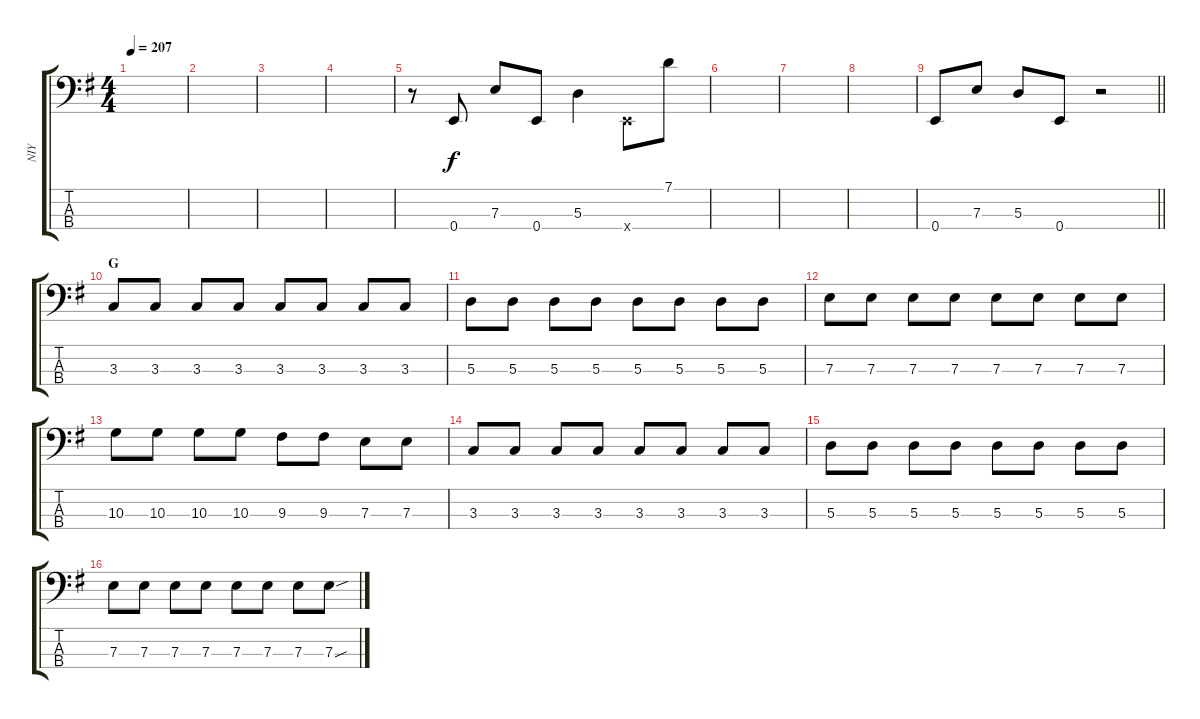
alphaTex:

\track ("NIY" "NIY") {instrument electricbasspick}
\staff {score tabs}
\tuning (G2 D2 A1 E1) {hide}
\ts (4 4)
\tempo 207
\clef f4
\ks eminor
|
|
|
|
r.8 0.4.8 7.3.8 0.4.8 5.3.4 0.4{x}.8{instrument slapbass1} 7.1.8 |
|
|
|
\barLineRight lightlight
0.4.8 7.3.8 5.3.8 0.4.8 r.2 |
\section ("" "G")
3.3.8 3.3.8 3.3.8 3.3.8 3.3.8 3.3.8 3.3.8 3.3.8 |
5.3.8 5.3.8 5.3.8 5.3.8 5.3.8 5.3.8 5.3.8 5.3.8 |
7.3.8 7.3.8 7.3.8 7.3.8 7.3.8 7.3.8 7.3.8 7.3.8 |
10.3.8 10.3.8 10.3.8 10.3.8 9.3.8 9.3.8 7.3.8 7.3.8 |
3.3.8 3.3.8 3.3.8 3.3.8 3.3.8 3.3.8 3.3.8 3.3.8 |
5.3.8 5.3.8 5.3.8 5.3.8 5.3.8 5.3.8 5.3.8 5.3.8 |
7.3.8 7.3.8 7.3.8 7.3.8 7.3.8 7.3.8 7.3.8 7.3{sou}.8
